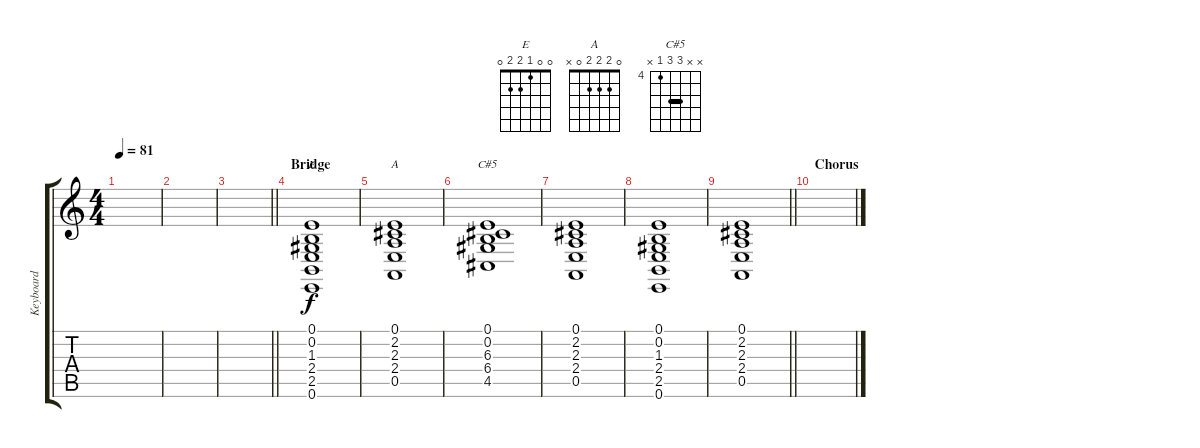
\track ("Keyboard" "Keyboard") {instrument stringensemble2}
\staff {score tabs}
\tuning (E4 B3 G3 D3 A2 E2) {hide}
\chord ("E" 0 0 1 2 2 0)
\chord ("A" 0 2 2 2 0 x)
\chord ("C#5" x x 6 6 4 x) {firstfret 4 barre 6}
\ts (4 4)
\tempo 81
\clef g2
\ks c
|
|
\barLineRight lightlight
|
\section ("" "Bridge")
(0.1 0.2 1.3 2.4 2.5 0.6).1{ch "E"} |
(0.1 2.2 2.3 2.4 0.5).1{ch "A"} |
(0.1 0.2 6.3 6.4 4.5).1{ch "C#5"} |
(0.1 2.2 2.3 2.4 0.5).1 |
(0.1 0.2 1.3 2.4 2.5 0.6).1 |
\barLineRight lightlight
(0.1 2.2 2.3 2.4 0.5).1 |
\section ("" "Chorus")
